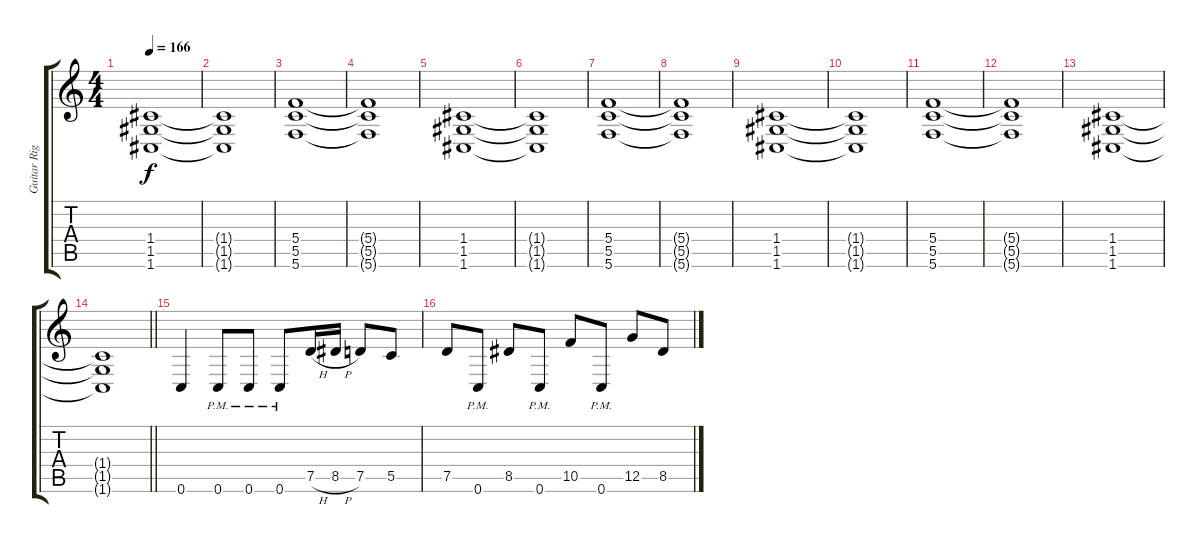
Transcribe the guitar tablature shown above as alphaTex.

\track ("Guitar Right" "Guitar Rig") {instrument distortionguitar}
\staff {score tabs}
\tuning (D4 A3 F3 C3 G2 C2) {hide}
\ts (4 4)
\tempo 166
\clef g2
\ks c
(1.4 1.5 1.6).1{dy f} |
(1.4{t} 1.5{t} 1.6{t}).1 |
(5.4 5.5 5.6).1 |
(5.4{t} 5.5{t} 5.6{t}).1 |
(1.4 1.5 1.6).1 |
(1.4{t} 1.5{t} 1.6{t}).1 |
(5.4 5.5 5.6).1 |
(5.4{t} 5.5{t} 5.6{t}).1 |
(1.4 1.5 1.6).1 |
(1.4{t} 1.5{t} 1.6{t}).1 |
(5.4 5.5 5.6).1 |
(5.4{t} 5.5{t} 5.6{t}).1 |
(1.4 1.5 1.6).1 |
\barLineRight lightlight
(1.4{t} 1.5{t} 1.6{t}).1 |
0.6.4 0.6{pm}.8 0.6{pm}.8 0.6{pm}.8 7.5{h}.16 8.5{h}.16 7.5.8 5.5.8 |
7.5.8 0.6{pm}.8 8.5.8 0.6{pm}.8 10.5.8 0.6{pm}.8 12.5.8 8.5.8
